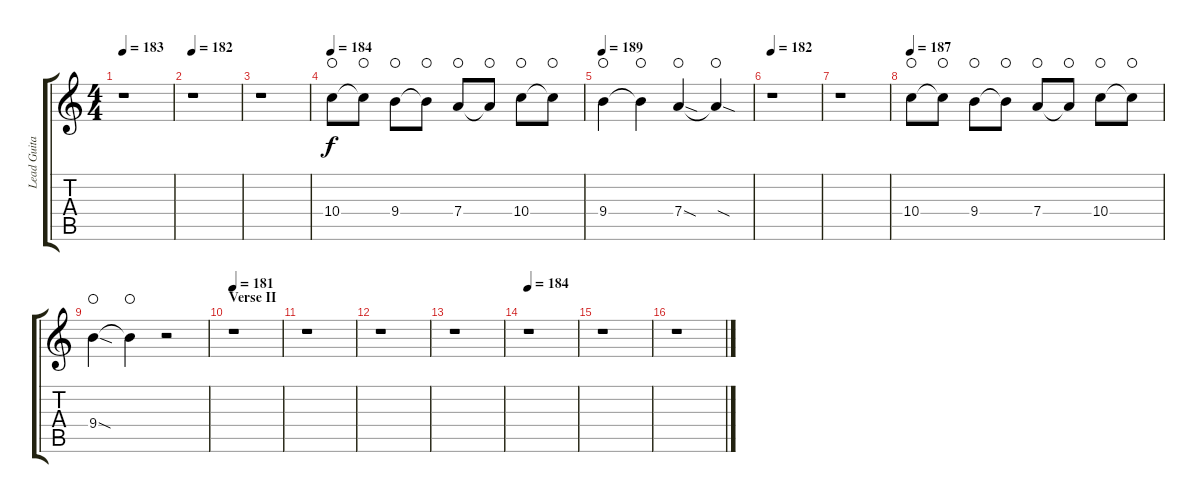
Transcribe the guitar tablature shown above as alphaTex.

\track ("Lead Guitar" "Lead Guita") {instrument distortionguitar}
\staff {score tabs}
\tuning (E4 B3 G3 D3 A2 E2) {hide}
\ts (4 4)
\tempo 183
\clef g2
\ks c
r.1{dy f} |
\tempo 182
r.1 |
r.1{volume 8} |
\tempo 184
10.4.8{waho} 10.4{t}.8{waho} 9.4.8{waho} 9.4{t}.8{waho} 7.4.8{waho} 7.4{t}.8{waho} 10.4.8{waho} 10.4{t}.8{waho} |
\tempo 189
9.4.4{waho} 9.4{t}.4{waho} 7.4{sod}.4{waho} 7.4{sod t}.4{waho} |
\tempo 182
r.1 |
r.1 |
\tempo 187
10.4.8{waho} 10.4{t}.8{waho} 9.4.8{waho} 9.4{t}.8{waho} 7.4.8{waho} 7.4{t}.8{waho} 10.4.8{waho} 10.4{t}.8{waho} |
9.4{sod}.4{waho} 9.4{t}.4{waho} r.2 |
\section ("" "Verse II")
\tempo 181
r.1 |
r.1 |
r.1 |
r.1 |
\tempo 184
r.1 |
r.1 |
r.1
